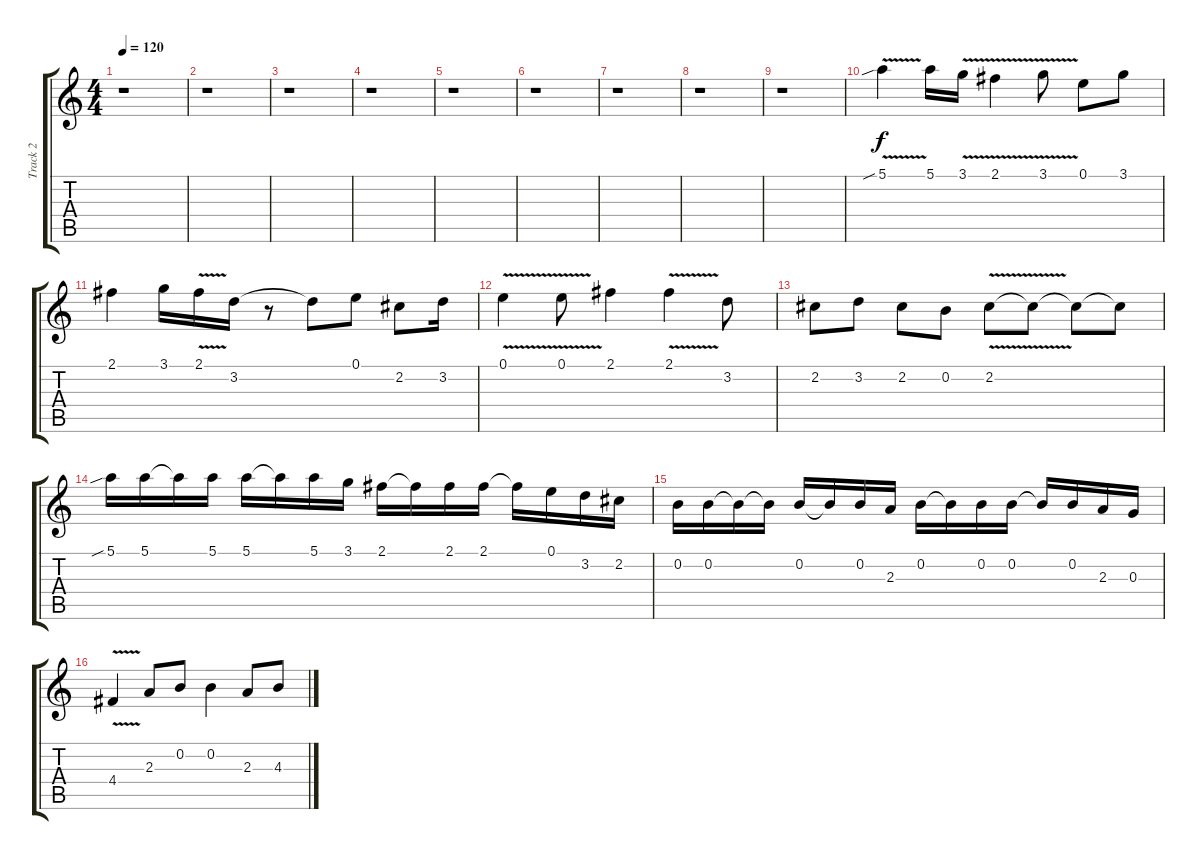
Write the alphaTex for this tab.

\track ("Track 2" "Track 2") {instrument distortionguitar}
\staff {score tabs}
\tuning (E4 B3 G3 D3 A2 E2) {hide}
\ts (4 4)
\tempo 120
\clef g2
\ks c
r.1{dy f instrument distortionguitar} |
r.1 |
r.1 |
r.1 |
r.1 |
r.1 |
r.1 |
r.1 |
r.1 |
5.1{v sib}.4 5.1.16 3.1{v}.16 2.1{v}.4 3.1{v}.8 0.1.8 3.1.8 |
2.1.4 3.1.16 2.1{v}.16 3.2.16 r.8 3.2{t}.8 0.1.8 2.2.8 3.2.16 |
0.1{v}.4 0.1{v}.8 2.1.4 2.1{v}.4 3.2.8 |
2.2.8 3.2.8 2.2.8 0.2.8 2.2{v}.8 2.2{t}.8 2.2{t}.8 2.2{t}.8 |
5.1{sib}.16 5.1.16 5.1{t}.16 5.1.16 5.1.16 5.1{t}.16 5.1.16 3.1.16 2.1.16 2.1{t}.16 2.1.16 2.1.16 2.1{t}.16 0.1.16 3.2.16 2.2.16 |
0.2.16 0.2.16 0.2{t}.16 0.2{t}.16 0.2.16 0.2{t}.16 0.2.16 2.3.16 0.2.16 0.2{t}.16 0.2.16 0.2.16 0.2{t}.16 0.2.16 2.3.16 0.3.16 |
4.4{v}.4 2.3.8 0.2.8 0.2.4 2.3.8 4.3.8
